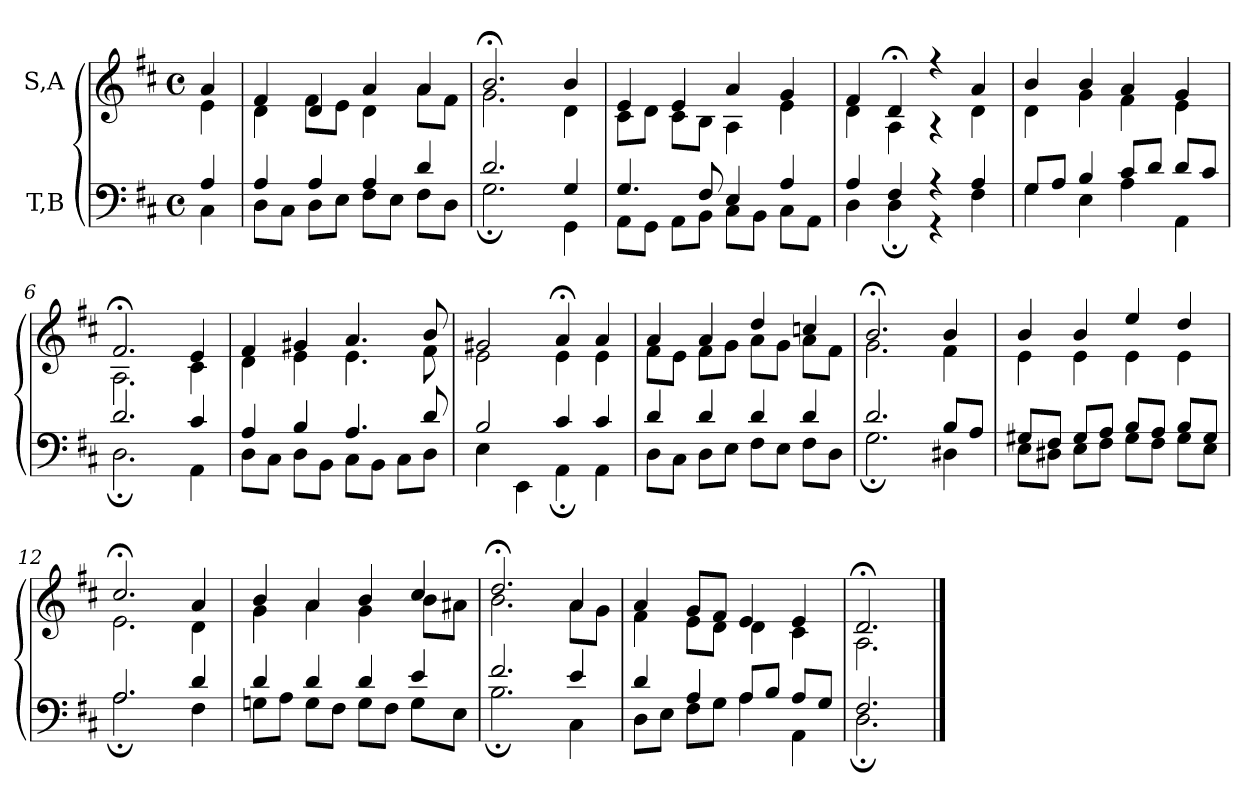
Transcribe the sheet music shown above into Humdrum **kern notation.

**kern	**kern
*part2	*part1
*staff2	*staff1
*I"T,B	*I"S,A
*clefF4	*clefG2
*k[f#c#]	*k[f#c#]
*M4/4	*M4/4
*met(c)	*met(c)
=	=
*^	*^
4A	4C#	4a	4e
=1	=1	=1	=1
4A	8DL	4f#	4d
.	8C#J	.	.
4A	8DL	4d	8f#L
.	8EJ	.	8eJ
4A	8F#L	4a	4d
.	8EJ	.	.
4d	8F#L	4a	8aL
.	8DJ	.	8f#J
=2	=2	=2	=2
2.d	2.G;	2.b;<	2.g
4G	4GG	4b	4d
=3	=3	=3	=3
4.G	8AAL	4e	8c#L
.	8GGJ	.	8dJ
.	8AAL	4e	8c#L
8F#	8BBJ	.	8BJ
4E	8C#L	4a	4A
.	8BBJ	.	.
4A	8C#L	4g	4e
.	8AAJ	.	.
=4	=4	=4	=4
4A	4D	4f#	4d
4F#	4D;	4d;<	4A
4r	4r	4r	4r
4A	4F#	4a	4d
=5	=5	=5	=5
8GL	4G	4b	4d
8AJ	.	.	.
4B	4E	4b	4g
8c#L	4A	4a	4f#
8dJ	.	.	.
8dL	4AA	4g	4e
8c#J	.	.	.
=6	=6	=6	=6
2.d	2.D;	2.f#;<	2.A
4c#	4AA	4e	4c#
=7	=7	=7	=7
4A	8DL	4f#	4d
.	8C#J	.	.
4B	8DL	4g#X	4e
.	8BBJ	.	.
4.A	8C#L	4.a	4.e
.	8BBJ	.	.
.	8C#L	.	.
8d	8DJ	8b	8f#
=8	=8	=8	=8
2B	4E	2g#X	2e
.	4EE	.	.
4c#	4AA;	4a;<	4e
4c#	4AA	4a	4e
=9	=9	=9	=9
4d	8DL	4a	8f#L
.	8C#J	.	8eJ
4d	8DL	4a	8f#L
.	8EJ	.	8gJ
4d	8F#L	4dd	8aL
.	8EJ	.	8gJ
4d	8F#L	4ccn	8aL
.	8DJ	.	8f#J
=10	=10	=10	=10
2.d	2.G;	2.b;<	2.g
8BL	4D#X	4b	4f#
8AJ	.	.	.
=11	=11	=11	=11
8G#XL	8EL	4b	4e
8F#J	8D#XJ	.	.
8G#L	8EL	4b	4e
8AJ	8F#J	.	.
8BL	8G#L	4ee	4e
8AJ	8F#J	.	.
8BL	8G#L	4dd	4e
8G#J	8EJ	.	.
=12	=12	=12	=12
2.A	2.A;	2.cc#;<	2.e
4d	4F#	4a	4d
=13	=13	=13	=13
4d	8GnL	4b	4g
.	8AJ	.	.
4d	8GL	4a	4a
.	8F#J	.	.
4d	8GL	4b	4g
.	8F#J	.	.
4e	8GL	4cc#	8bL
.	8EJ	.	8a#XJ
=14	=14	=14	=14
2.f#	2.B;	2.dd;<	2.b
4e	4C#	4a	8aL
.	.	.	8gJ
=15	=15	=15	=15
4d	8DL	4a	4f#
.	8EJ	.	.
4A	8F#L	8gL	8eL
.	8GJ	8f#J	8dJ
8AL	4A	4e	4d
8BJ	.	.	.
8AL	4AA	4e	4c#
8GJ	.	.	.
=16	=16	=16	=16
2.F#	2.D;	2.d;<	2.A
*v	*v	*	*
*	*v	*v
==	==
*-	*-
